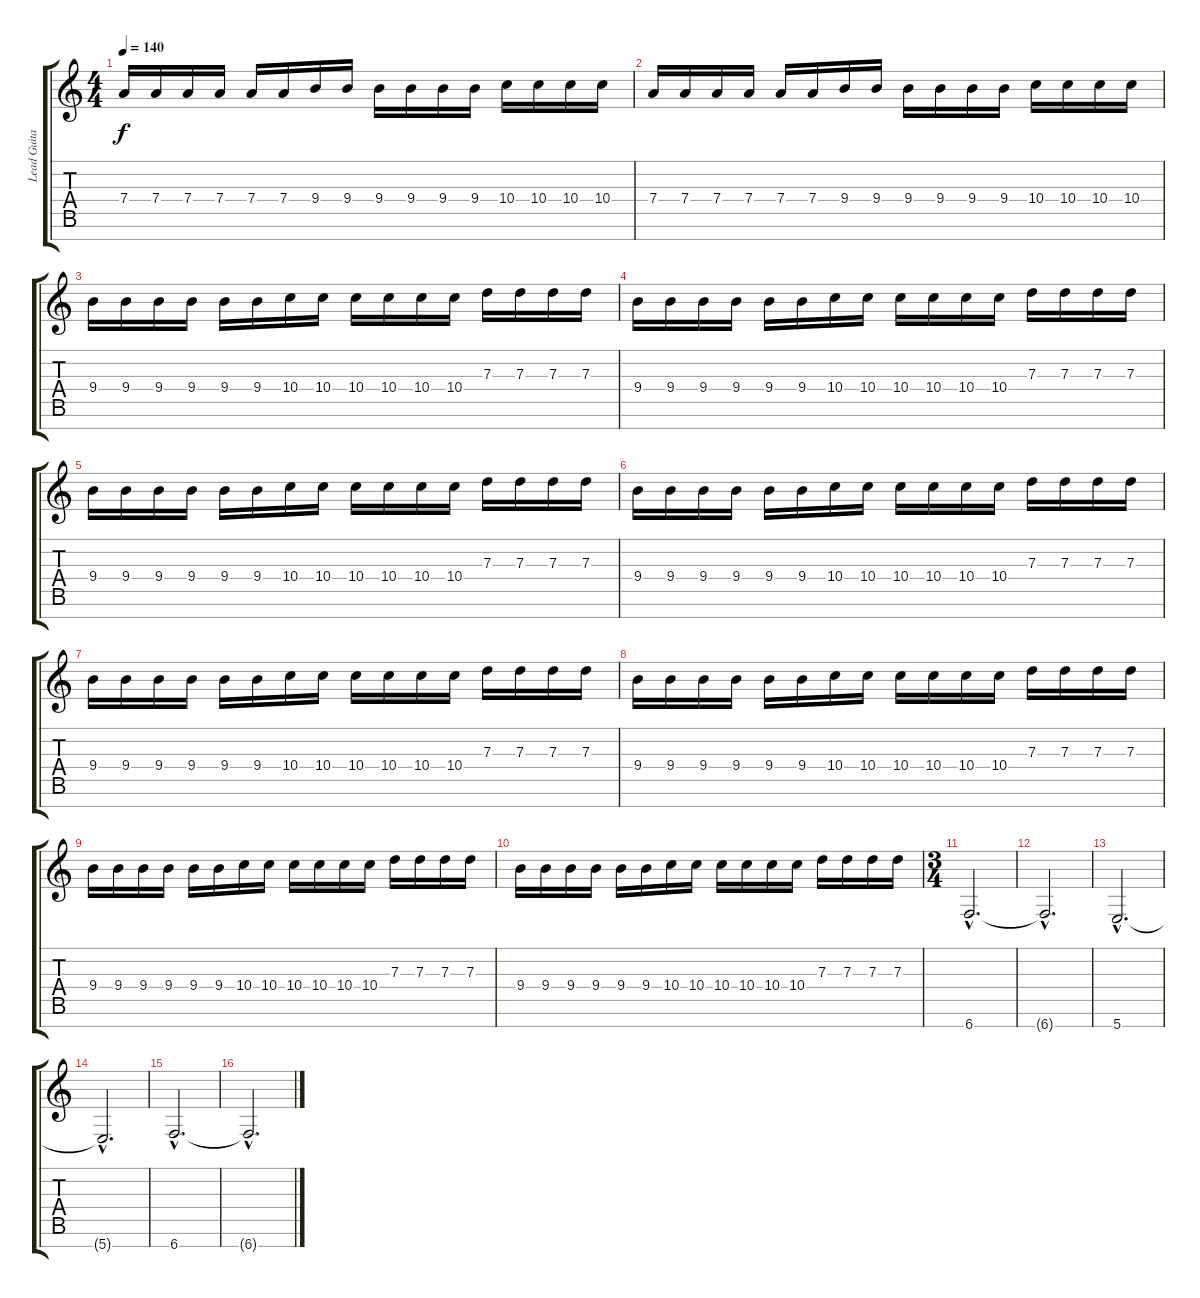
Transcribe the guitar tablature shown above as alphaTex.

\track ("Lead Guitar II" "Lead Guita") {instrument distortionguitar}
\staff {score tabs}
\tuning (E4 B3 G3 D3 A2 E2 B1) {hide}
\ts (4 4)
\tempo 140
\clef g2
\ks c
7.4.16{dy f} 7.4.16 7.4.16 7.4.16 7.4.16 7.4.16 9.4.16 9.4.16 9.4.16 9.4.16 9.4.16 9.4.16 10.4.16 10.4.16 10.4.16 10.4.16 |
7.4.16 7.4.16 7.4.16 7.4.16 7.4.16 7.4.16 9.4.16 9.4.16 9.4.16 9.4.16 9.4.16 9.4.16 10.4.16 10.4.16 10.4.16 10.4.16 |
9.4.16 9.4.16 9.4.16 9.4.16 9.4.16 9.4.16 10.4.16 10.4.16 10.4.16 10.4.16 10.4.16 10.4.16 7.3.16 7.3.16 7.3.16 7.3.16 |
9.4.16 9.4.16 9.4.16 9.4.16 9.4.16 9.4.16 10.4.16 10.4.16 10.4.16 10.4.16 10.4.16 10.4.16 7.3.16 7.3.16 7.3.16 7.3.16 |
9.4.16 9.4.16 9.4.16 9.4.16 9.4.16 9.4.16 10.4.16 10.4.16 10.4.16 10.4.16 10.4.16 10.4.16 7.3.16 7.3.16 7.3.16 7.3.16 |
9.4.16 9.4.16 9.4.16 9.4.16 9.4.16 9.4.16 10.4.16 10.4.16 10.4.16 10.4.16 10.4.16 10.4.16 7.3.16 7.3.16 7.3.16 7.3.16 |
9.4.16 9.4.16 9.4.16 9.4.16 9.4.16 9.4.16 10.4.16 10.4.16 10.4.16 10.4.16 10.4.16 10.4.16 7.3.16 7.3.16 7.3.16 7.3.16 |
9.4.16 9.4.16 9.4.16 9.4.16 9.4.16 9.4.16 10.4.16 10.4.16 10.4.16 10.4.16 10.4.16 10.4.16 7.3.16 7.3.16 7.3.16 7.3.16 |
9.4.16 9.4.16 9.4.16 9.4.16 9.4.16 9.4.16 10.4.16 10.4.16 10.4.16 10.4.16 10.4.16 10.4.16 7.3.16 7.3.16 7.3.16 7.3.16 |
9.4.16 9.4.16 9.4.16 9.4.16 9.4.16 9.4.16 10.4.16 10.4.16 10.4.16 10.4.16 10.4.16 10.4.16 7.3.16 7.3.16 7.3.16 7.3.16 |
\ts (3 4)
6.7{hac}.2{d} |
6.7{hac t}.2{d} |
5.7{hac}.2{d} |
5.7{hac t}.2{d} |
6.7{hac}.2{d} |
6.7{hac t}.2{d}
